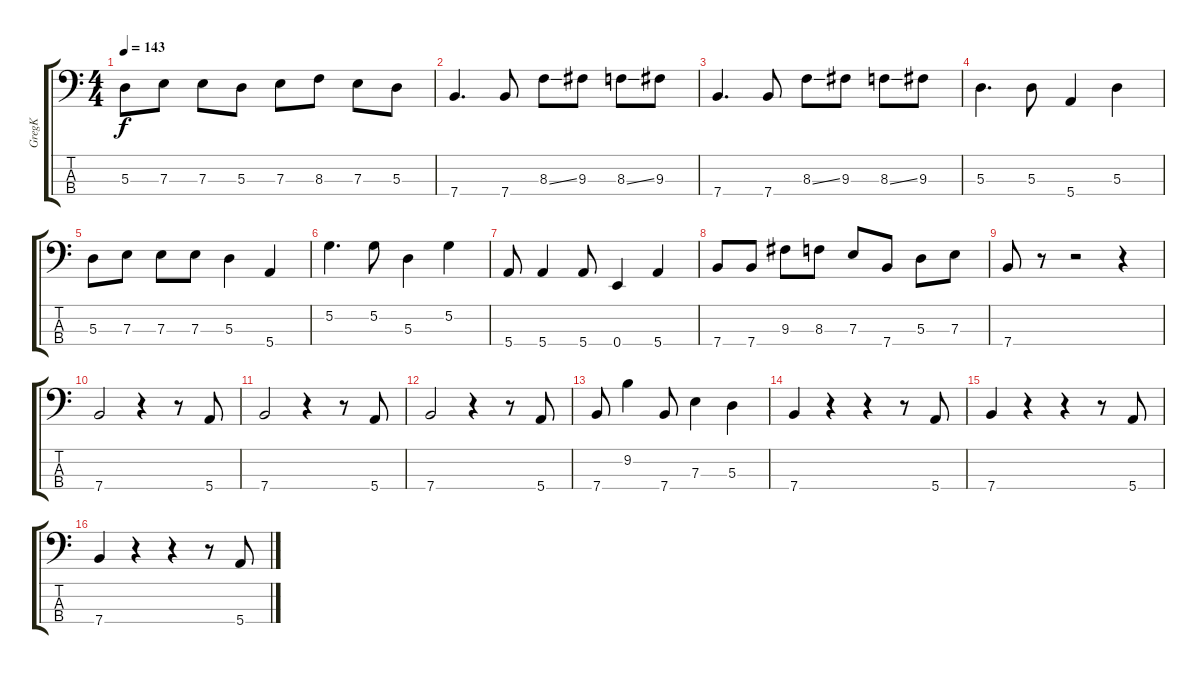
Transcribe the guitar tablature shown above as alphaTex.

\track ("GregK" "GregK") {instrument electricbassfinger}
\staff {score tabs}
\tuning (G2 D2 A1 E1) {hide}
\ts (4 4)
\tempo 143
\clef f4
\ks c
5.3.8{dy f} 7.3.8 7.3.8 5.3.8 7.3.8 8.3.8 7.3.8 5.3.8 |
7.4.4{d} 7.4.8 8.3{ss}.8 9.3.8 8.3{ss}.8 9.3.8 |
7.4.4{d} 7.4.8 8.3{ss}.8 9.3.8 8.3{ss}.8 9.3.8 |
5.3.4{d} 5.3.8 5.4.4 5.3.4 |
5.3.8 7.3.8 7.3.8 7.3.8 5.3.4 5.4.4 |
5.2.4{d} 5.2.8 5.3.4 5.2.4 |
5.4.8 5.4.4 5.4.8 0.4.4 5.4.4 |
7.4.8 7.4.8 9.3.8 8.3.8 7.3.8 7.4.8 5.3.8 7.3.8 |
7.4.8 r.8 r.2 r.4 |
7.4.2 r.4 r.8 5.4.8 |
7.4.2 r.4 r.8 5.4.8 |
7.4.2 r.4 r.8 5.4.8 |
7.4.8 9.2.4 7.4.8 7.3.4 5.3.4 |
7.4.4 r.4 r.4 r.8 5.4.8 |
7.4.4 r.4 r.4 r.8 5.4.8 |
7.4.4 r.4 r.4 r.8 5.4.8
